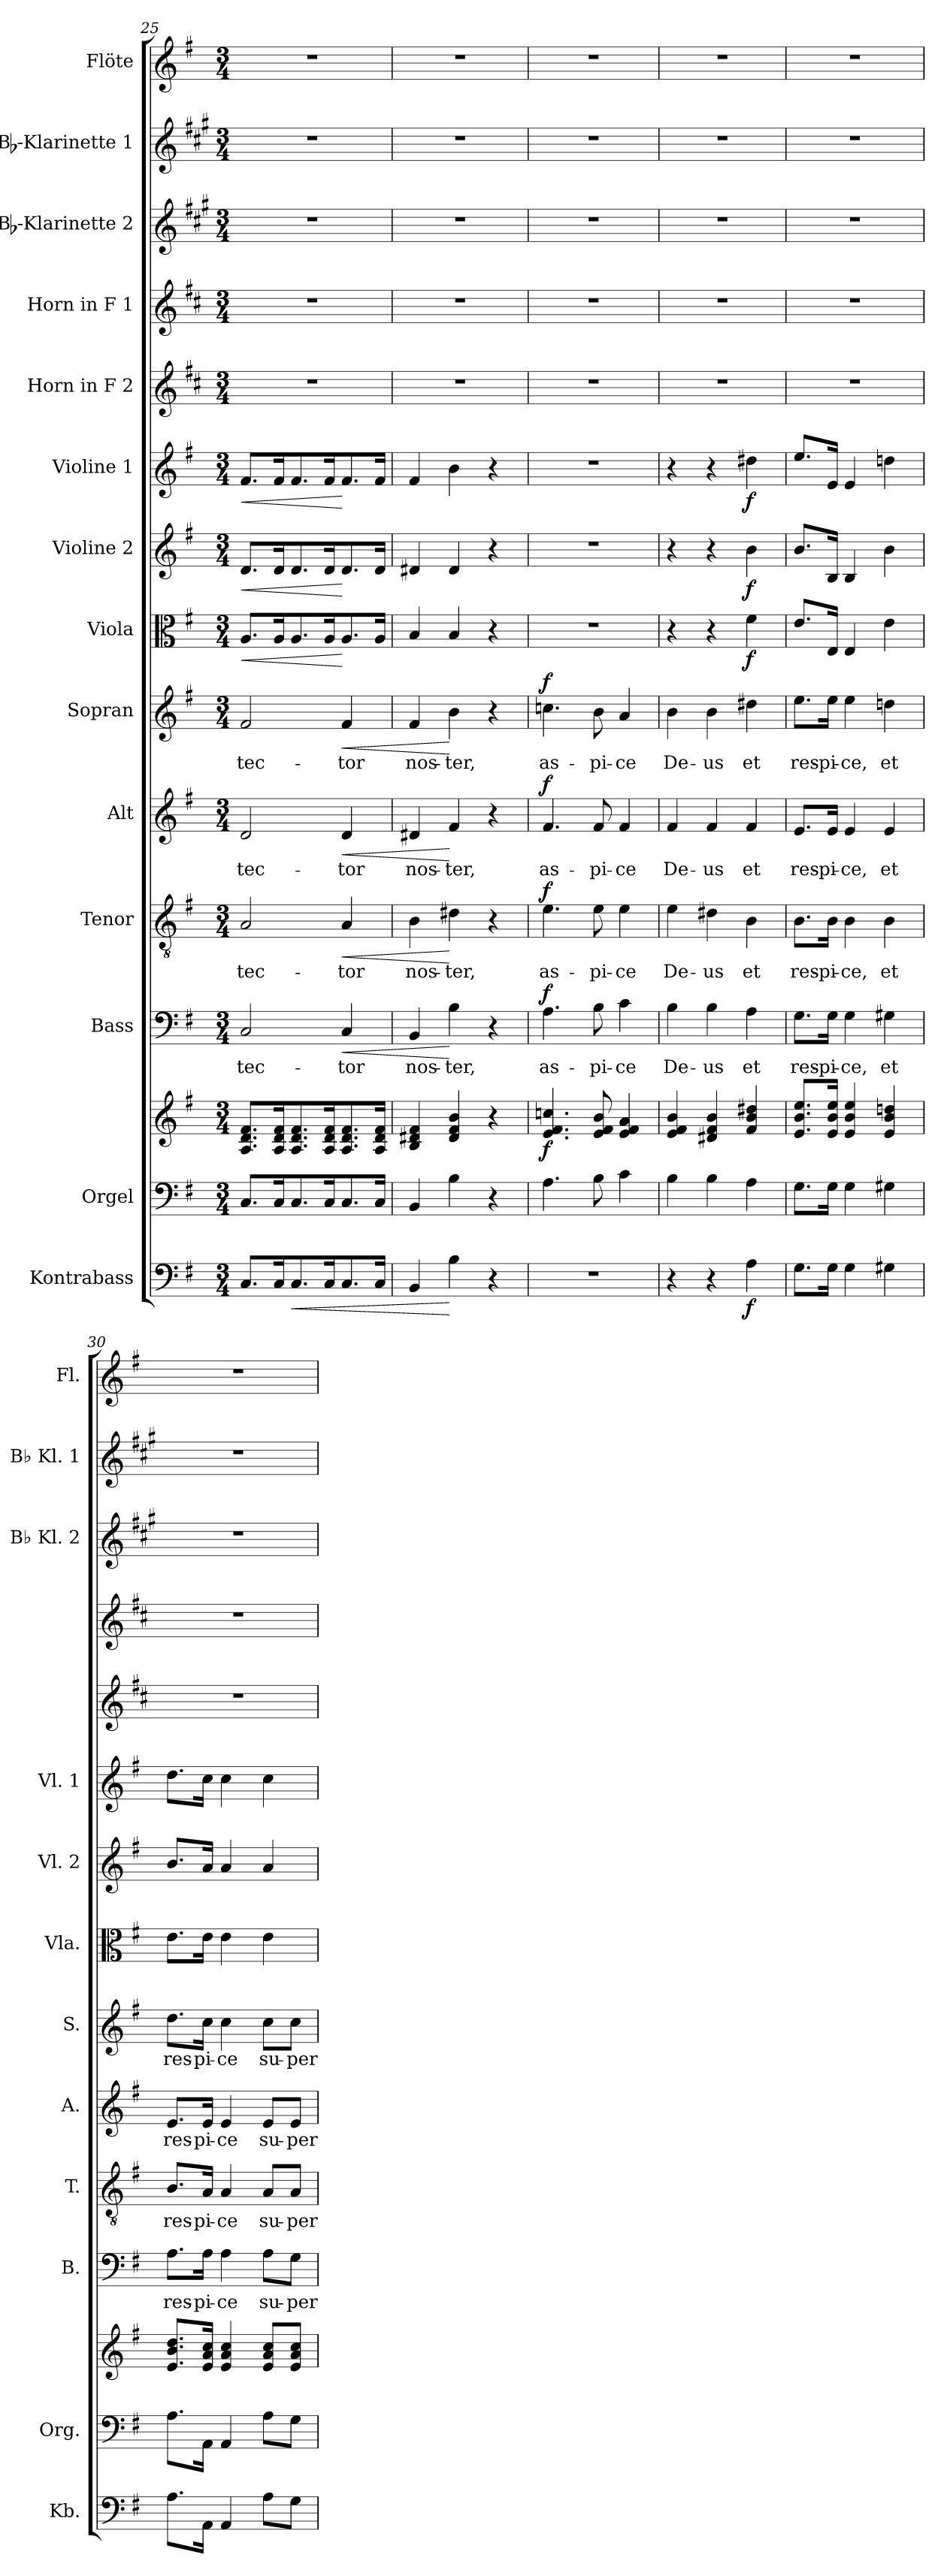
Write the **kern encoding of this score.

**kern	**dynam	**kern	**kern	**dynam	**kern	**text	**dynam	**kern	**text	**dynam	**kern	**text	**dynam	**kern	**text	**dynam	**kern	**dynam	**kern	**dynam	**kern	**dynam	**kern	**kern	**kern	**kern	**kern
*part14	*part14	*part13	*part13	*part13	*part12	*part12	*part12	*part11	*part11	*part11	*part10	*part10	*part10	*part9	*part9	*part9	*part8	*part8	*part7	*part7	*part6	*part6	*part5	*part4	*part3	*part2	*part1
*staff15	*staff15	*staff14	*staff13	*staff13/14	*staff12	*staff12	*staff12	*staff11	*staff11	*staff11	*staff10	*staff10	*staff10	*staff9	*staff9	*staff9	*staff8	*staff8	*staff7	*staff7	*staff6	*staff6	*staff5	*staff4	*staff3	*staff2	*staff1
*I"Kontrabass	*	*I"Orgel	*	*	*I"Bass	*	*	*I"Tenor	*	*	*I"Alt	*	*	*I"Sopran	*	*	*I"Viola	*	*I"Violine 2	*	*I"Violine 1	*	*I"Horn in F 2	*I"Horn in F 1	*I"Bb-Klarinette 2	*I"Bb-Klarinette 1	*I"Flöte
*I'Kb.	*	*I'Org.	*	*	*I'B.	*	*	*I'T.	*	*	*I'A.	*	*	*I'S.	*	*	*I'Vla.	*	*I'Vl. 2	*	*I'Vl. 1	*	*	*	*I'Bb Kl. 2	*I'Bb Kl. 1	*I'Fl.
*clefF4	*	*clefF4	*clefG2	*	*clefF4	*	*	*clefGv2	*	*	*clefG2	*	*	*clefG2	*	*	*clefC3	*	*clefG2	*	*clefG2	*	*clefG2	*clefG2	*clefG2	*clefG2	*clefG2
*ITrd7c12	*	*	*	*	*	*	*	*	*	*	*	*	*	*	*	*	*	*	*	*	*	*	*ITrd4c7	*ITrd4c7	*ITrd1c2	*ITrd1c2	*
*k[f#]	*	*k[f#]	*k[f#]	*	*k[f#]	*	*	*k[f#]	*	*	*k[f#]	*	*	*k[f#]	*	*	*k[f#]	*	*k[f#]	*	*k[f#]	*	*k[f#]	*k[f#]	*k[f#]	*k[f#]	*k[f#]
*G:	*	*G:	*G:	*	*G:	*	*	*G:	*	*	*G:	*	*	*G:	*	*	*G:	*	*G:	*	*G:	*	*G:	*G:	*G:	*G:	*G:
*M3/4	*	*M3/4	*M3/4	*	*M3/4	*	*	*M3/4	*	*	*M3/4	*	*	*M3/4	*	*	*M3/4	*	*M3/4	*	*M3/4	*	*M3/4	*M3/4	*M3/4	*M3/4	*M3/4
=25	=25	=25	=25	=25	=25	=25	=25	=25	=25	=25	=25	=25	=25	=25	=25	=25	=25	=25	=25	=25	=25	=25	=25	=25	=25	=25	=25
!	!	!	!	!	!	!LO:LY:b	!	!	!LO:LY:b	!	!	!LO:LY:b	!	!	!LO:LY:b	!	!	!LO:HP:b	!	!LO:HP:b	!	!LO:HP:b	!	!	!	!	!
8.CC/L	.	8.C/L	8.A/ 8.d/ 8.f#/L	.	2C/	-tec-	.	2A/	-tec-	.	2d/	-tec-	.	2f#/	-tec-	.	8.A/L	<	8.d/L	<	8.f#/L	<	2.r	2.r	2.r	2.r	2.r
16CC/k	.	16C/k	16A/ 16d/ 16f#/k	.	.	.	.	.	.	.	.	.	.	.	.	.	16A/k	.	16d/k	.	16f#/k	.	.	.	.	.	.
!	!LO:HP:b	!	!	!	!	!	!	!	!	!	!	!	!	!	!	!	!	!	!	!	!	!	!	!	!	!	!
8.CC/	<	8.C/	8.A/ 8.d/ 8.f#/	.	.	.	.	.	.	.	.	.	.	.	.	.	8.A/	.	8.d/	.	8.f#/	.	.	.	.	.	.
16CC/k	.	16C/k	16A/ 16d/ 16f#/k	.	.	.	.	.	.	.	.	.	.	.	.	.	16A/k	.	16d/k	.	16f#/k	.	.	.	.	.	.
!	!	!	!	!	!	!LO:LY:b	!LO:HP:b	!	!LO:LY:b	!LO:HP:b	!	!LO:LY:b	!LO:HP:b	!	!LO:LY:b	!LO:HP:b	!	!	!	!	!	!	!	!	!	!	!
8.CC/	.	8.C/	8.A/ 8.d/ 8.f#/	.	4C/	-tor	<	4A/	-tor	<	4d/	-tor	<	4f#/	-tor	<	8.A/	[	8.d/	[	8.f#/	[	.	.	.	.	.
16CC/Jk	.	16C/Jk	16A/ 16d/ 16f#/Jk	.	.	.	.	.	.	.	.	.	.	.	.	.	16A/Jk	.	16d/Jk	.	16f#/Jk	.	.	.	.	.	.
=26	=26	=26	=26	=26	=26	=26	=26	=26	=26	=26	=26	=26	=26	=26	=26	=26	=26	=26	=26	=26	=26	=26	=26	=26	=26	=26	=26
!	!	!	!	!	!	!LO:LY:b	!	!	!LO:LY:b	!	!	!LO:LY:b	!	!	!LO:LY:b	!	!	!	!	!	!	!	!	!	!	!	!
4BBB/	.	4BB/	4B/ 4d#X/ 4f#/	.	4BB/	nos-	.	4B\	nos-	.	4d#X/	nos-	.	4f#/	nos-	.	4B/	.	4d#X/	.	4f#/	.	2.r	2.r	2.r	2.r	2.r
!	!	!	!	!	!	!LO:LY:b	!	!	!LO:LY:b	!	!	!LO:LY:b	!	!	!LO:LY:b	!	!	!	!	!	!	!	!	!	!	!	!
4BB\	[	4B\	4d#/ 4f#/ 4b/	.	4B\	-ter,	[	4d#X\	-ter,	[	4f#/	-ter,	[	4b\	-ter,	[	4B/	.	4d#/	.	4b\	.	.	.	.	.	.
4r	.	4r	4r	.	4r	.	.	4r	.	.	4r	.	.	4r	.	.	4r	.	4r	.	4r	.	.	.	.	.	.
=27	=27	=27	=27	=27	=27	=27	=27	=27	=27	=27	=27	=27	=27	=27	=27	=27	=27	=27	=27	=27	=27	=27	=27	=27	=27	=27	=27
!	!	!	!	!LO:DY:b	!	!LO:LY:b	!LO:DY:a	!	!LO:LY:b	!LO:DY:a	!	!LO:LY:b	!LO:DY:a	!	!LO:LY:b	!LO:DY:a	!	!	!	!	!	!	!	!	!	!	!
2.r	.	4.A!\	4.e!/ 4.f#!/ 4.ccn!/	f	4.A\	as-	f	4.e\	as-	f	4.f#/	as-	f	4.ccn\	as-	f	2.r	.	2.r	.	2.r	.	2.r	2.r	2.r	2.r	2.r
!	!	!	!	!	!	!LO:LY:b	!	!	!LO:LY:b	!	!	!LO:LY:b	!	!	!LO:LY:b	!	!	!	!	!	!	!	!	!	!	!	!
.	.	8B!\	8e!/ 8f#!/ 8b!/	.	8B\	-pi-	.	8e\	-pi-	.	8f#/	-pi-	.	8b\	-pi-	.	.	.	.	.	.	.	.	.	.	.	.
!	!	!	!	!	!	!LO:LY:b	!	!	!LO:LY:b	!	!	!LO:LY:b	!	!	!LO:LY:b	!	!	!	!	!	!	!	!	!	!	!	!
.	.	4c!\	4e!/ 4f#!/ 4a!/	.	4c\	-ce	.	4e\	-ce	.	4f#/	-ce	.	4a/	-ce	.	.	.	.	.	.	.	.	.	.	.	.
=28	=28	=28	=28	=28	=28	=28	=28	=28	=28	=28	=28	=28	=28	=28	=28	=28	=28	=28	=28	=28	=28	=28	=28	=28	=28	=28	=28
!	!	!	!	!	!	!LO:LY:b	!	!	!LO:LY:b	!	!	!LO:LY:b	!	!	!LO:LY:b	!	!	!	!	!	!	!	!	!	!	!	!
4r	.	4B!\	4e!/ 4f#!/ 4b!/	.	4B\	De-	.	4e\	De-	.	4f#/	De-	.	4b\	De-	.	4r	.	4r	.	4r	.	2.r	2.r	2.r	2.r	2.r
!	!	!	!	!	!	!LO:LY:b	!	!	!LO:LY:b	!	!	!LO:LY:b	!	!	!LO:LY:b	!	!	!	!	!	!	!	!	!	!	!	!
4r	.	4B!\	4d#X!/ 4f#!/ 4b!/	.	4B\	-us	.	4d#X\	-us	.	4f#/	-us	.	4b\	-us	.	4r	.	4r	.	4r	.	.	.	.	.	.
!	!LO:DY:b	!	!	!	!	!LO:LY:b	!	!	!LO:LY:b	!	!	!LO:LY:b	!	!	!LO:LY:b	!	!	!LO:DY:b	!	!LO:DY:b	!	!LO:DY:b	!	!	!	!	!
4AA\	f	4A\	4f#/ 4b/ 4dd#X/	.	4A\	et	.	4B\	et	.	4f#/	et	.	4dd#X\	et	.	4f#\	f	4b\	f	4dd#X\	f	.	.	.	.	.
=29	=29	=29	=29	=29	=29	=29	=29	=29	=29	=29	=29	=29	=29	=29	=29	=29	=29	=29	=29	=29	=29	=29	=29	=29	=29	=29	=29
!	!	!	!	!	!	!LO:LY:b	!	!	!LO:LY:b	!	!	!LO:LY:b	!	!	!LO:LY:b	!	!	!	!	!	!	!	!	!	!	!	!
8.GG\L	.	8.G\L	8.e/ 8.b/ 8.ee/L	.	8.G\L	res-	.	8.B\L	res-	.	8.e/L	res-	.	8.ee\L	res-	.	8.e/L	.	8.b/L	.	8.ee/L	.	2.r	2.r	2.r	2.r	2.r
!	!	!	!	!	!	!LO:LY:b	!	!	!LO:LY:b	!	!	!LO:LY:b	!	!	!LO:LY:b	!	!	!	!	!	!	!	!	!	!	!	!
16GG\Jk	.	16G\Jk	16e/ 16b/ 16ee/Jk	.	16G\Jk	-pi-	.	16B\Jk	-pi-	.	16e/Jk	-pi-	.	16ee\Jk	-pi-	.	16E/Jk	.	16B/Jk	.	16e/Jk	.	.	.	.	.	.
!	!	!	!	!	!	!LO:LY:b	!	!	!LO:LY:b	!	!	!LO:LY:b	!	!	!LO:LY:b	!	!	!	!	!	!	!	!	!	!	!	!
4GG\	.	4G\	4e/ 4b/ 4ee/	.	4G\	-ce,	.	4B\	-ce,	.	4e/	-ce,	.	4ee\	-ce,	.	4E/	.	4B/	.	4e/	.	.	.	.	.	.
!	!	!	!	!	!	!LO:LY:b	!	!	!LO:LY:b	!	!	!LO:LY:b	!	!	!LO:LY:b	!	!	!	!	!	!	!	!	!	!	!	!
4GG#X\	.	4G#X\	4e/ 4b/ 4ddn/	.	4G#X\	et	.	4B\	et	.	4e/	et	.	4ddn\	et	.	4e\	.	4b\	.	4ddn\	.	.	.	.	.	.
=30	=30	=30	=30	=30	=30	=30	=30	=30	=30	=30	=30	=30	=30	=30	=30	=30	=30	=30	=30	=30	=30	=30	=30	=30	=30	=30	=30
!	!	!	!	!	!	!LO:LY:b	!	!	!LO:LY:b	!	!	!LO:LY:b	!	!	!LO:LY:b	!	!	!	!	!	!	!	!	!	!	!	!
8.AA\L	.	8.A\L	8.e/ 8.b/ 8.dd/L	.	8.A\L	res-	.	8.B/L	res-	.	8.e/L	res-	.	8.dd\L	res-	.	8.e\L	.	8.b/L	.	8.dd\L	.	2.r	2.r	2.r	2.r	2.r
!	!	!	!	!	!	!LO:LY:b	!	!	!LO:LY:b	!	!	!LO:LY:b	!	!	!LO:LY:b	!	!	!	!	!	!	!	!	!	!	!	!
16AAA\Jk	.	16AA\Jk	16e/ 16a/ 16cc/Jk	.	16A\Jk	-pi-	.	16A/Jk	-pi-	.	16e/Jk	-pi-	.	16cc\Jk	-pi-	.	16e\Jk	.	16a/Jk	.	16cc\Jk	.	.	.	.	.	.
!	!	!	!	!	!	!LO:LY:b	!	!	!LO:LY:b	!	!	!LO:LY:b	!	!	!LO:LY:b	!	!	!	!	!	!	!	!	!	!	!	!
4AAA/	.	4AA/	4e/ 4a/ 4cc/	.	4A\	-ce	.	4A/	-ce	.	4e/	-ce	.	4cc\	-ce	.	4e\	.	4a/	.	4cc\	.	.	.	.	.	.
!	!	!	!	!	!	!LO:LY:b	!	!	!LO:LY:b	!	!	!LO:LY:b	!	!	!LO:LY:b	!	!	!	!	!	!	!	!	!	!	!	!
8AA\L	.	8A\L	8e/ 8a/ 8cc/L	.	8A\L	su-	.	8A/L	su-	.	8e/L	su-	.	8cc\L	su-	.	4e\	.	4a/	.	4cc\	.	.	.	.	.	.
!	!	!	!	!	!	!LO:LY:b	!	!	!LO:LY:b	!	!	!LO:LY:b	!	!	!LO:LY:b	!	!	!	!	!	!	!	!	!	!	!	!
8GG\J	.	8G\J	8e/ 8a/ 8cc/J	.	8G\J	-per	.	8A/J	-per	.	8e/J	-per	.	8cc\J	-per	.	.	.	.	.	.	.	.	.	.	.	.
=	=	=	=	=	=	=	=	=	=	=	=	=	=	=	=	=	=	=	=	=	=	=	=	=	=	=	=
*-	*-	*-	*-	*-	*-	*-	*-	*-	*-	*-	*-	*-	*-	*-	*-	*-	*-	*-	*-	*-	*-	*-	*-	*-	*-	*-	*-
